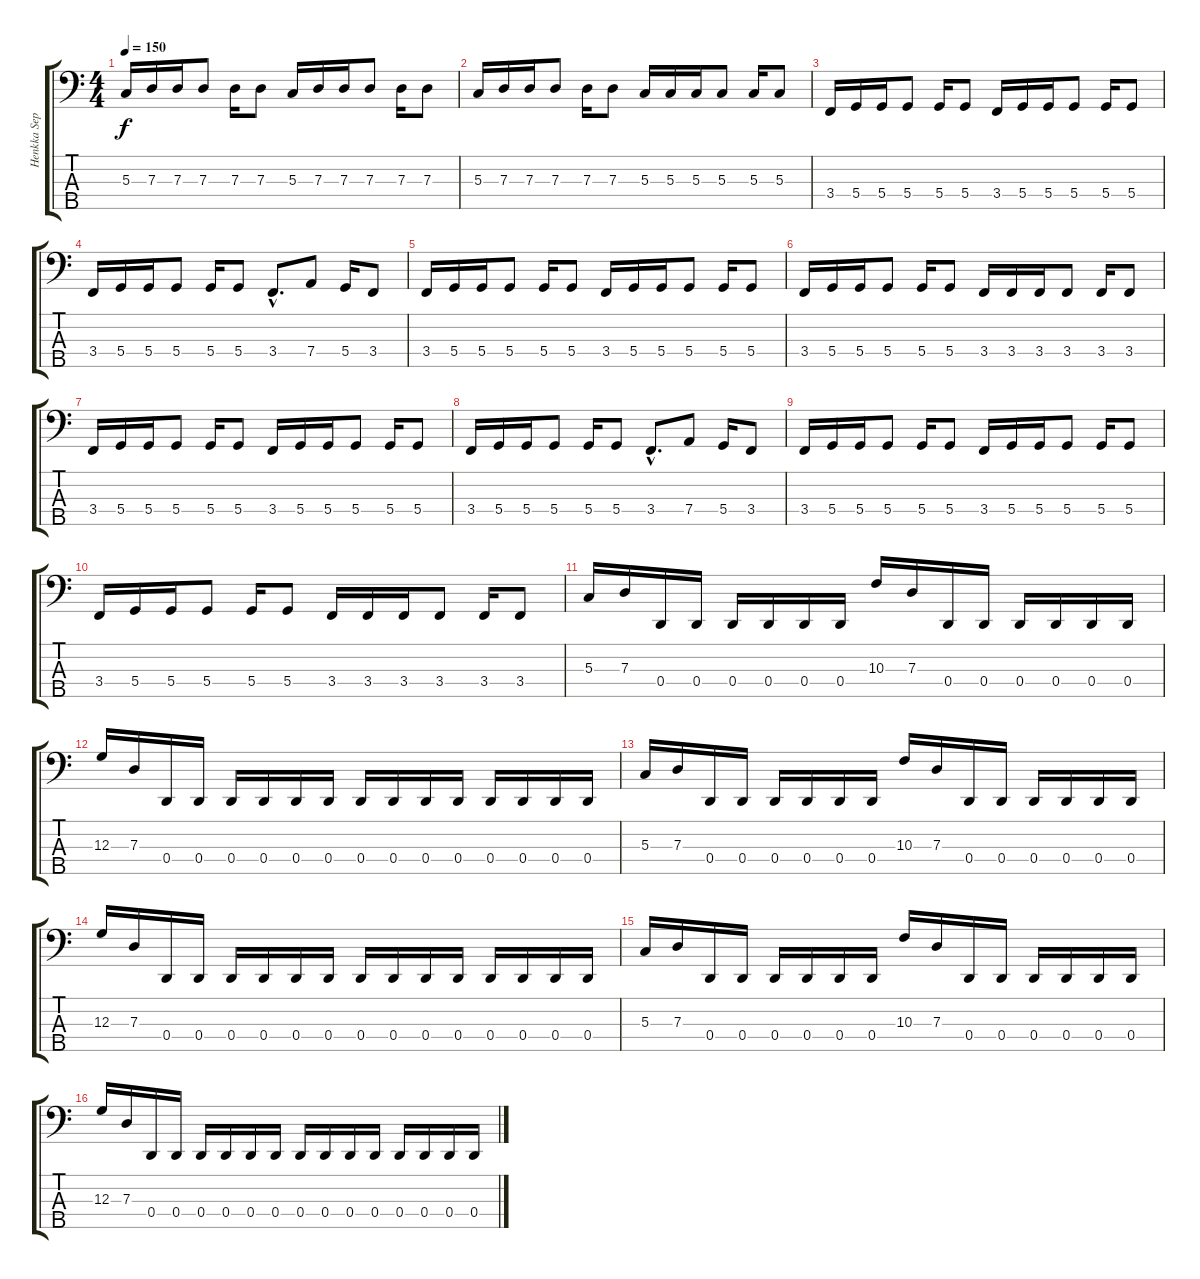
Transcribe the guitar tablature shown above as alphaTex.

\track ("Henkka Seppälä" "Henkka Sep") {instrument electricbasspick}
\staff {score tabs}
\tuning (F2 C2 G1 D1 A0) {hide}
\ts (4 4)
\tempo 150
\clef f4
\ks c
5.3.16{dy f} 7.3.16 7.3.16 7.3.8 7.3.16 7.3.8 5.3.16 7.3.16 7.3.16 7.3.8 7.3.16 7.3.8 |
5.3.16 7.3.16 7.3.16 7.3.8 7.3.16 7.3.8 5.3.16 5.3.16 5.3.16 5.3.8 5.3.16 5.3.8 |
3.4.16 5.4.16 5.4.16 5.4.8 5.4.16 5.4.8 3.4.16 5.4.16 5.4.16 5.4.8 5.4.16 5.4.8 |
3.4.16 5.4.16 5.4.16 5.4.8 5.4.16 5.4.8 3.4{hac}.8{d} 7.4.8 5.4.16 3.4.8 |
3.4.16 5.4.16 5.4.16 5.4.8 5.4.16 5.4.8 3.4.16 5.4.16 5.4.16 5.4.8 5.4.16 5.4.8 |
3.4.16 5.4.16 5.4.16 5.4.8 5.4.16 5.4.8 3.4.16 3.4.16 3.4.16 3.4.8 3.4.16 3.4.8 |
3.4.16 5.4.16 5.4.16 5.4.8 5.4.16 5.4.8 3.4.16 5.4.16 5.4.16 5.4.8 5.4.16 5.4.8 |
3.4.16 5.4.16 5.4.16 5.4.8 5.4.16 5.4.8 3.4{hac}.8{d} 7.4.8 5.4.16 3.4.8 |
3.4.16 5.4.16 5.4.16 5.4.8 5.4.16 5.4.8 3.4.16 5.4.16 5.4.16 5.4.8 5.4.16 5.4.8 |
3.4.16 5.4.16 5.4.16 5.4.8 5.4.16 5.4.8 3.4.16 3.4.16 3.4.16 3.4.8 3.4.16 3.4.8 |
5.3.16 7.3.16 0.4.16 0.4.16 0.4.16 0.4.16 0.4.16 0.4.16 10.3.16 7.3.16 0.4.16 0.4.16 0.4.16 0.4.16 0.4.16 0.4.16 |
12.3.16 7.3.16 0.4.16 0.4.16 0.4.16 0.4.16 0.4.16 0.4.16 0.4.16 0.4.16 0.4.16 0.4.16 0.4.16 0.4.16 0.4.16 0.4.16 |
5.3.16 7.3.16 0.4.16 0.4.16 0.4.16 0.4.16 0.4.16 0.4.16 10.3.16 7.3.16 0.4.16 0.4.16 0.4.16 0.4.16 0.4.16 0.4.16 |
12.3.16 7.3.16 0.4.16 0.4.16 0.4.16 0.4.16 0.4.16 0.4.16 0.4.16 0.4.16 0.4.16 0.4.16 0.4.16 0.4.16 0.4.16 0.4.16 |
5.3.16 7.3.16 0.4.16 0.4.16 0.4.16 0.4.16 0.4.16 0.4.16 10.3.16 7.3.16 0.4.16 0.4.16 0.4.16 0.4.16 0.4.16 0.4.16 |
12.3.16 7.3.16 0.4.16 0.4.16 0.4.16 0.4.16 0.4.16 0.4.16 0.4.16 0.4.16 0.4.16 0.4.16 0.4.16 0.4.16 0.4.16 0.4.16
